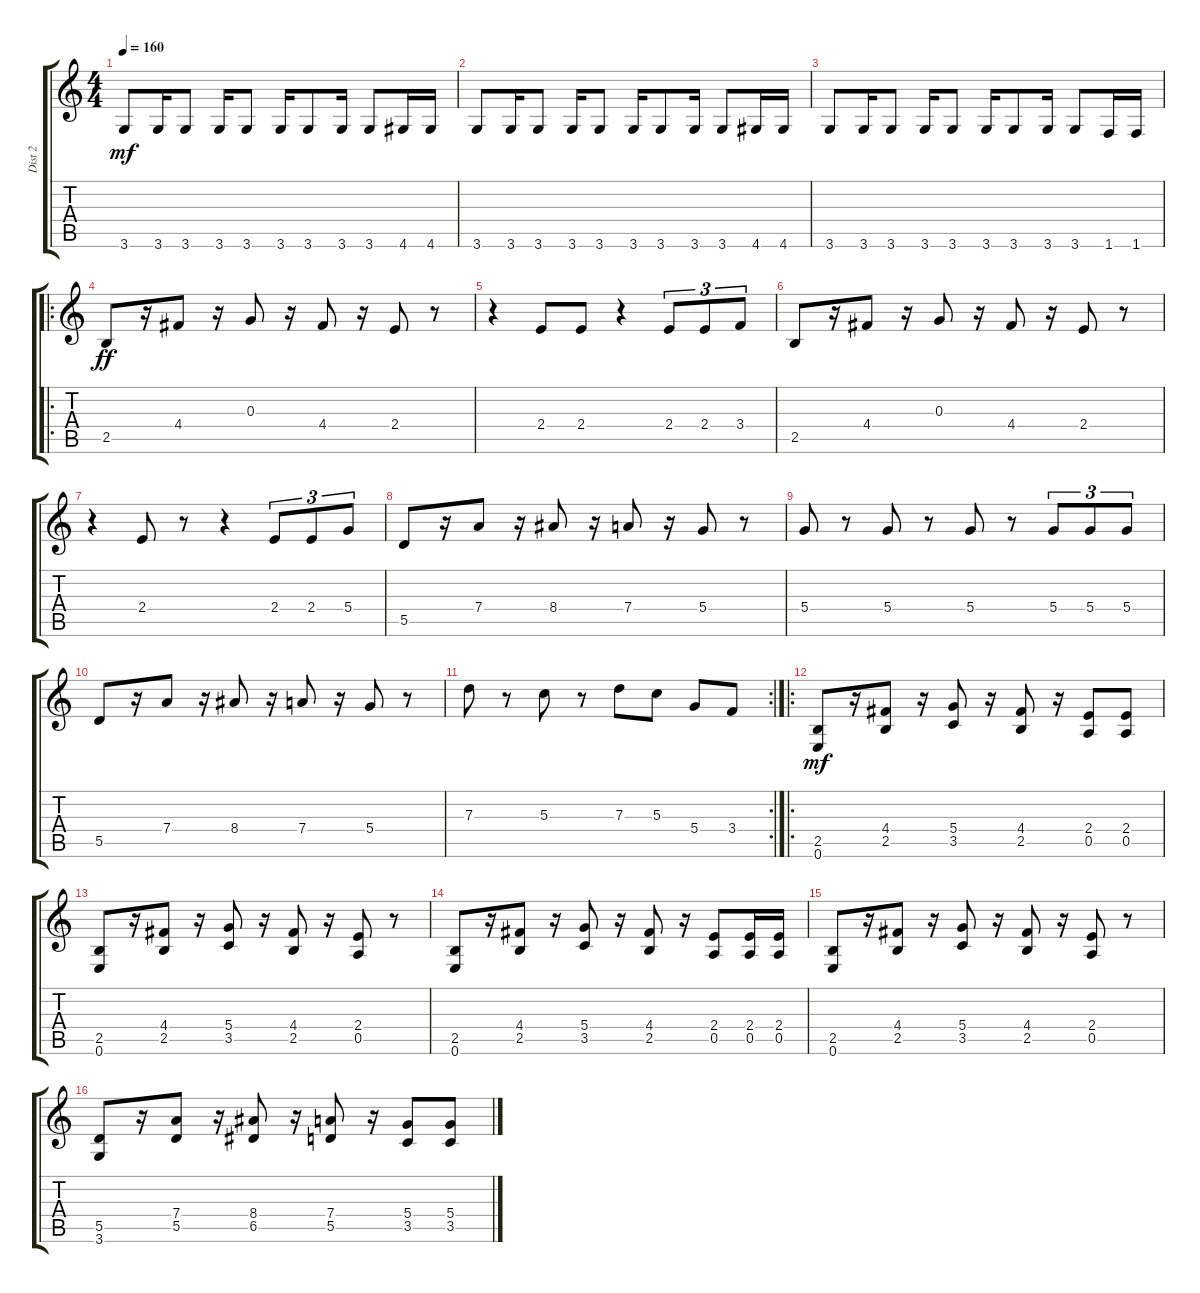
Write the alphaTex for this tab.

\track ("Dist 2" "Dist 2") {instrument overdrivenguitar}
\staff {score tabs}
\tuning (E4 B3 G3 D3 A2 E2) {hide}
\ts (4 4)
\tempo 160
\clef g2
\ks c
3.6.8{dy mf} 3.6.16 3.6.8 3.6.16 3.6.8 3.6.16 3.6.8 3.6.16 3.6.8 4.6.16 4.6.16 |
3.6.8 3.6.16 3.6.8 3.6.16 3.6.8 3.6.16 3.6.8 3.6.16 3.6.8 4.6.16 4.6.16 |
3.6.8 3.6.16 3.6.8 3.6.16 3.6.8 3.6.16 3.6.8 3.6.16 3.6.8 1.6.16 1.6.16 |
\ro
2.5.8{dy ff volume 16} r.16 4.4.8 r.16 0.3.8 r.16 4.4.8 r.16 2.4.8 r.8 |
r.4 2.4.8 2.4.8 r.4 2.4.8{tu (3 2)} 2.4.8{tu (3 2)} 3.4.8{tu (3 2)} |
2.5.8 r.16 4.4.8 r.16 0.3.8 r.16 4.4.8 r.16 2.4.8 r.8 |
r.4 2.4.8 r.8 r.4 2.4.8{tu (3 2)} 2.4.8{tu (3 2)} 5.4.8{tu (3 2)} |
5.5.8 r.16 7.4.8 r.16 8.4.8 r.16 7.4.8 r.16 5.4.8 r.8 |
5.4.8 r.8 5.4.8 r.8 5.4.8 r.8 5.4.8{tu (3 2)} 5.4.8{tu (3 2)} 5.4.8{tu (3 2)} |
5.5.8 r.16 7.4.8 r.16 8.4.8 r.16 7.4.8 r.16 5.4.8 r.8 |
\rc 2
7.3.8 r.8 5.3.8 r.8 7.3.8 5.3.8 5.4.8 3.4.8 |
\ro
(2.5 0.6).8{dy mf volume 14} r.16 (4.4 2.5).8 r.16 (5.4 3.5).8 r.16 (4.4 2.5).8 r.16 (2.4 0.5).8 (2.4 0.5).8 |
(2.5 0.6).8 r.16 (4.4 2.5).8 r.16 (5.4 3.5).8 r.16 (4.4 2.5).8 r.16 (2.4 0.5).8 r.8 |
(2.5 0.6).8 r.16 (4.4 2.5).8 r.16 (5.4 3.5).8 r.16 (4.4 2.5).8 r.16 (2.4 0.5).8 (2.4 0.5).16 (2.4 0.5).16 |
(2.5 0.6).8 r.16 (4.4 2.5).8 r.16 (5.4 3.5).8 r.16 (4.4 2.5).8 r.16 (2.4 0.5).8 r.8 |
(5.5 3.6).8 r.16 (7.4 5.5).8 r.16 (8.4 6.5).8 r.16 (7.4 5.5).8 r.16 (5.4 3.5).8 (5.4 3.5).8
